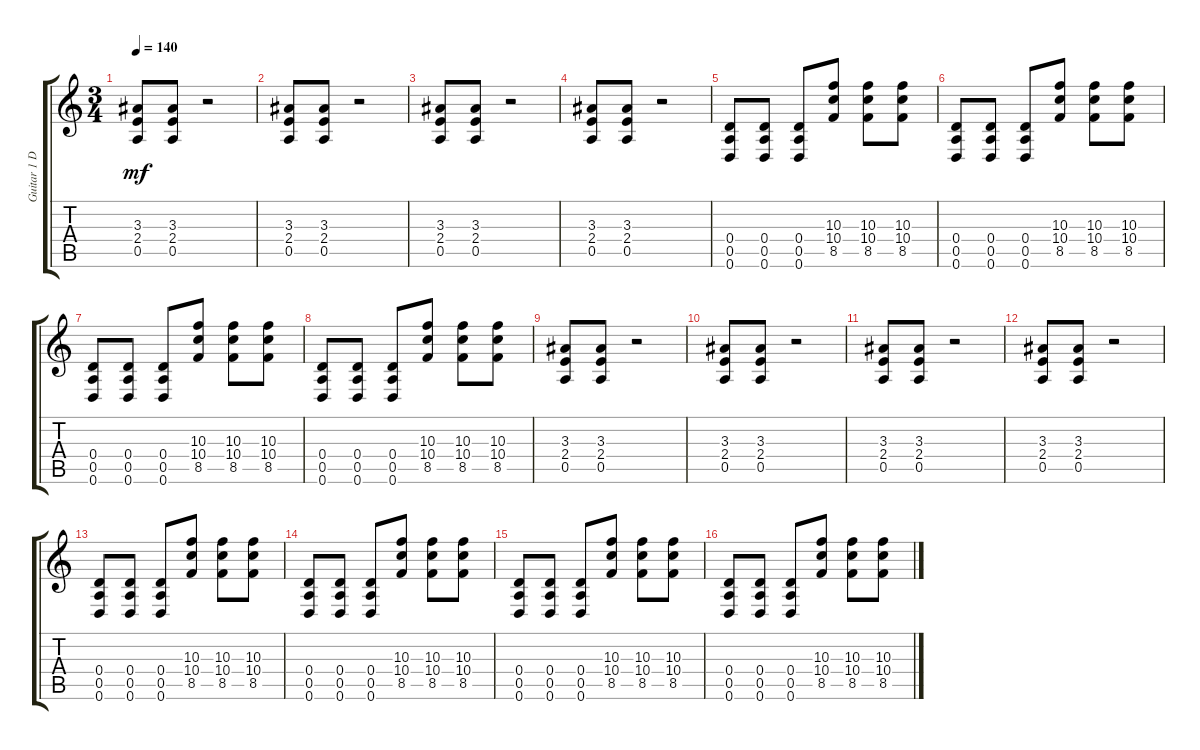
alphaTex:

\track ("Guitar 1 Distort" "Guitar 1 D") {instrument distortionguitar}
\staff {score tabs}
\tuning (E4 B3 G3 D3 A2 D2) {hide}
\ts (3 4)
\tempo 140
\clef g2
\ks c
(3.3 2.4 0.5).8{dy mf} (3.3 2.4 0.5).8 r.2 |
(3.3 2.4 0.5).8 (3.3 2.4 0.5).8 r.2 |
(3.3 2.4 0.5).8 (3.3 2.4 0.5).8 r.2 |
(3.3 2.4 0.5).8 (3.3 2.4 0.5).8 r.2 |
(0.4 0.5 0.6).8 (0.4 0.5 0.6).8 (0.4 0.5 0.6).8 (10.3 10.4 8.5).8 (10.3 10.4 8.5).8 (10.3 10.4 8.5).8 |
(0.4 0.5 0.6).8 (0.4 0.5 0.6).8 (0.4 0.5 0.6).8 (10.3 10.4 8.5).8 (10.3 10.4 8.5).8 (10.3 10.4 8.5).8 |
(0.4 0.5 0.6).8 (0.4 0.5 0.6).8 (0.4 0.5 0.6).8 (10.3 10.4 8.5).8 (10.3 10.4 8.5).8 (10.3 10.4 8.5).8 |
(0.4 0.5 0.6).8 (0.4 0.5 0.6).8 (0.4 0.5 0.6).8 (10.3 10.4 8.5).8 (10.3 10.4 8.5).8 (10.3 10.4 8.5).8 |
(3.3 2.4 0.5).8 (3.3 2.4 0.5).8 r.2 |
(3.3 2.4 0.5).8 (3.3 2.4 0.5).8 r.2 |
(3.3 2.4 0.5).8 (3.3 2.4 0.5).8 r.2 |
(3.3 2.4 0.5).8 (3.3 2.4 0.5).8 r.2 |
(0.4 0.5 0.6).8 (0.4 0.5 0.6).8 (0.4 0.5 0.6).8 (10.3 10.4 8.5).8 (10.3 10.4 8.5).8 (10.3 10.4 8.5).8 |
(0.4 0.5 0.6).8 (0.4 0.5 0.6).8 (0.4 0.5 0.6).8 (10.3 10.4 8.5).8 (10.3 10.4 8.5).8 (10.3 10.4 8.5).8 |
(0.4 0.5 0.6).8 (0.4 0.5 0.6).8 (0.4 0.5 0.6).8 (10.3 10.4 8.5).8 (10.3 10.4 8.5).8 (10.3 10.4 8.5).8 |
(0.4 0.5 0.6).8 (0.4 0.5 0.6).8 (0.4 0.5 0.6).8 (10.3 10.4 8.5).8 (10.3 10.4 8.5).8 (10.3 10.4 8.5).8
